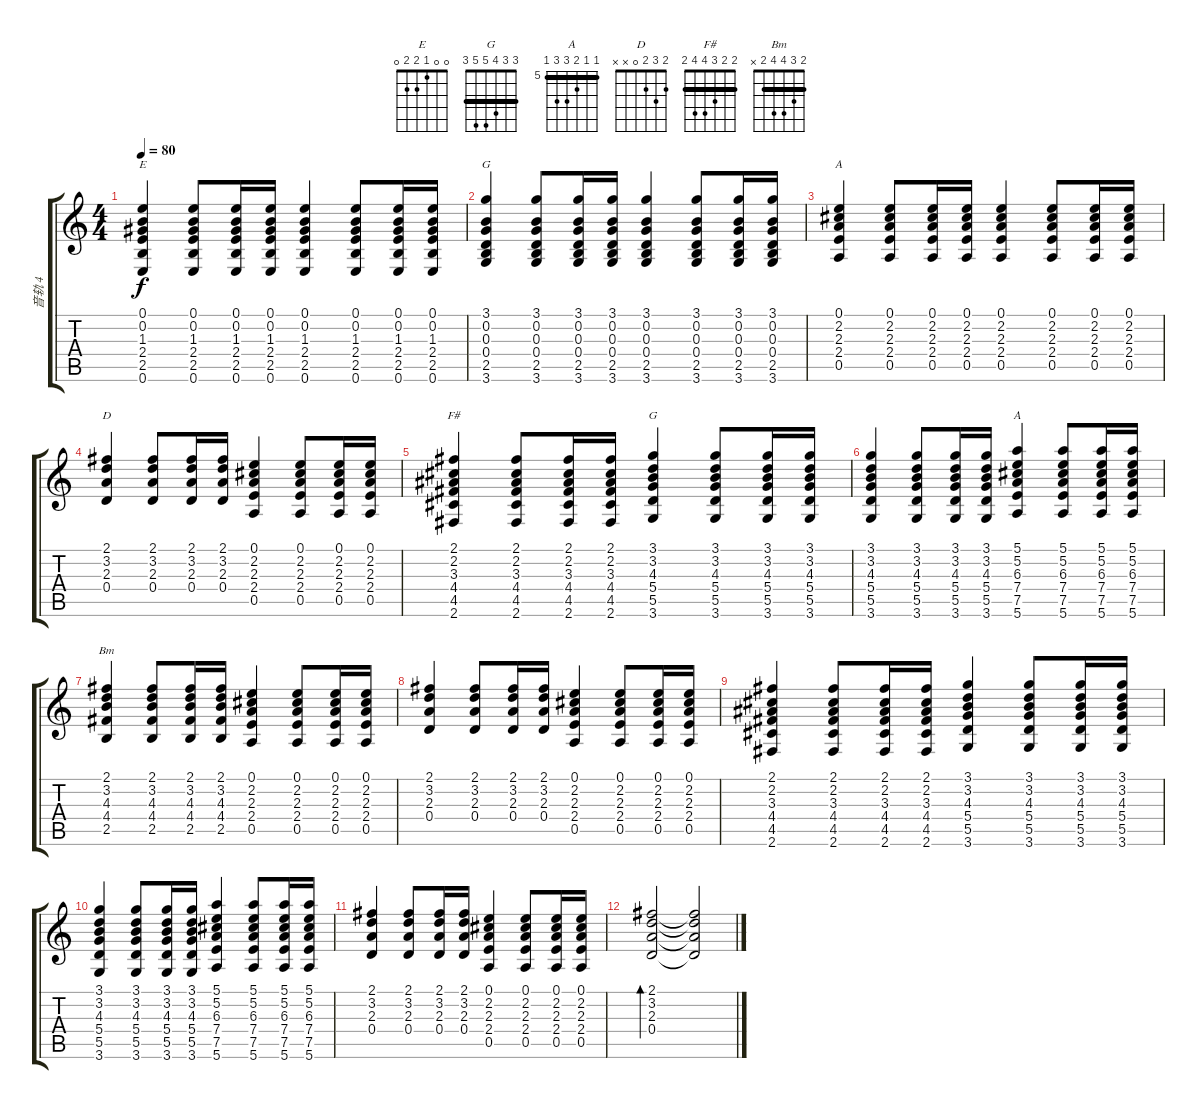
\track ("音轨 4" "音轨 4") {instrument acousticguitarsteel}
\staff {score tabs}
\tuning (E4 B3 G3 D3 A2 E2) {hide}
\chord ("E" 0 0 1 2 2 0)
\chord ("G" 3 0 0 0 2 3)
\chord ("A" 0 2 2 2 0 x)
\chord ("D" 2 3 2 0 x x)
\chord ("F#" 2 2 3 4 4 2) {barre 2}
\chord ("G" 3 3 4 5 5 3) {barre 3}
\chord ("A" 5 5 6 7 7 5) {firstfret 5 barre 5}
\chord ("Bm" 2 3 4 4 2 x) {barre 2}
\ts (4 4)
\tempo 80
\clef g2
\ks c
(0.1 0.2 1.3 2.4 2.5 0.6).4{ch "E" dy f} (0.1 0.2 1.3 2.4 2.5 0.6).8 (0.1 0.2 1.3 2.4 2.5 0.6).16 (0.1 0.2 1.3 2.4 2.5 0.6).16 (0.1 0.2 1.3 2.4 2.5 0.6).4 (0.1 0.2 1.3 2.4 2.5 0.6).8 (0.1 0.2 1.3 2.4 2.5 0.6).16 (0.1 0.2 1.3 2.4 2.5 0.6).16 |
(3.1 0.2 0.3 0.4 2.5 3.6).4{ch "G"} (3.1 0.2 0.3 0.4 2.5 3.6).8 (3.1 0.2 0.3 0.4 2.5 3.6).16 (3.1 0.2 0.3 0.4 2.5 3.6).16 (3.1 0.2 0.3 0.4 2.5 3.6).4 (3.1 0.2 0.3 0.4 2.5 3.6).8 (3.1 0.2 0.3 0.4 2.5 3.6).16 (3.1 0.2 0.3 0.4 2.5 3.6).16 |
(0.1 2.2 2.3 2.4 0.5).4{ch "A"} (0.1 2.2 2.3 2.4 0.5).8 (0.1 2.2 2.3 2.4 0.5).16 (0.1 2.2 2.3 2.4 0.5).16 (0.1 2.2 2.3 2.4 0.5).4 (0.1 2.2 2.3 2.4 0.5).8 (0.1 2.2 2.3 2.4 0.5).16 (0.1 2.2 2.3 2.4 0.5).16 |
(2.1 3.2 2.3 0.4).4{ch "D"} (2.1 3.2 2.3 0.4).8 (2.1 3.2 2.3 0.4).16 (2.1 3.2 2.3 0.4).16 (0.1 2.2 2.3 2.4 0.5).4 (0.1 2.2 2.3 2.4 0.5).8 (0.1 2.2 2.3 2.4 0.5).16 (0.1 2.2 2.3 2.4 0.5).16 |
(2.1 2.2 3.3 4.4 4.5 2.6).4{ch "F#"} (2.1 2.2 3.3 4.4 4.5 2.6).8 (2.1 2.2 3.3 4.4 4.5 2.6).16 (2.1 2.2 3.3 4.4 4.5 2.6).16 (3.1 3.2 4.3 5.4 5.5 3.6).4{ch "G"} (3.1 3.2 4.3 5.4 5.5 3.6).8 (3.1 3.2 4.3 5.4 5.5 3.6).16 (3.1 3.2 4.3 5.4 5.5 3.6).16 |
(3.1 3.2 4.3 5.4 5.5 3.6).4 (3.1 3.2 4.3 5.4 5.5 3.6).8 (3.1 3.2 4.3 5.4 5.5 3.6).16 (3.1 3.2 4.3 5.4 5.5 3.6).16 (5.1 5.2 6.3 7.4 7.5 5.6).4{ch "A"} (5.1 5.2 6.3 7.4 7.5 5.6).8 (5.1 5.2 6.3 7.4 7.5 5.6).16 (5.1 5.2 6.3 7.4 7.5 5.6).16 |
(2.1 3.2 4.3 4.4 2.5).4{ch "Bm"} (2.1 3.2 4.3 4.4 2.5).8 (2.1 3.2 4.3 4.4 2.5).16 (2.1 3.2 4.3 4.4 2.5).16 (0.1 2.2 2.3 2.4 0.5).4 (0.1 2.2 2.3 2.4 0.5).8 (0.1 2.2 2.3 2.4 0.5).16 (0.1 2.2 2.3 2.4 0.5).16 |
(2.1 3.2 2.3 0.4).4 (2.1 3.2 2.3 0.4).8 (2.1 3.2 2.3 0.4).16 (2.1 3.2 2.3 0.4).16 (0.1 2.2 2.3 2.4 0.5).4 (0.1 2.2 2.3 2.4 0.5).8 (0.1 2.2 2.3 2.4 0.5).16 (0.1 2.2 2.3 2.4 0.5).16 |
(2.1 2.2 3.3 4.4 4.5 2.6).4 (2.1 2.2 3.3 4.4 4.5 2.6).8 (2.1 2.2 3.3 4.4 4.5 2.6).16 (2.1 2.2 3.3 4.4 4.5 2.6).16 (3.1 3.2 4.3 5.4 5.5 3.6).4{volume 10} (3.1 3.2 4.3 5.4 5.5 3.6).8{volume 9} (3.1 3.2 4.3 5.4 5.5 3.6).16 (3.1 3.2 4.3 5.4 5.5 3.6).16 |
(3.1 3.2 4.3 5.4 5.5 3.6).4{volume 8} (3.1 3.2 4.3 5.4 5.5 3.6).8{volume 7} (3.1 3.2 4.3 5.4 5.5 3.6).16 (3.1 3.2 4.3 5.4 5.5 3.6).16 (5.1 5.2 6.3 7.4 7.5 5.6).4{volume 7} (5.1 5.2 6.3 7.4 7.5 5.6).8{volume 6} (5.1 5.2 6.3 7.4 7.5 5.6).16 (5.1 5.2 6.3 7.4 7.5 5.6).16 |
(2.1 3.2 2.3 0.4).4{volume 5} (2.1 3.2 2.3 0.4).8{volume 4} (2.1 3.2 2.3 0.4).16 (2.1 3.2 2.3 0.4).16 (0.1 2.2 2.3 2.4 0.5).4{volume 3} (0.1 2.2 2.3 2.4 0.5).8{volume 2} (0.1 2.2 2.3 2.4 0.5).16 (0.1 2.2 2.3 2.4 0.5).16 |
(2.1 3.2 2.3 0.4).2{bd 240 volume 1} (2.1{t} 3.2{t} 2.3{t} 0.4{t}).2
